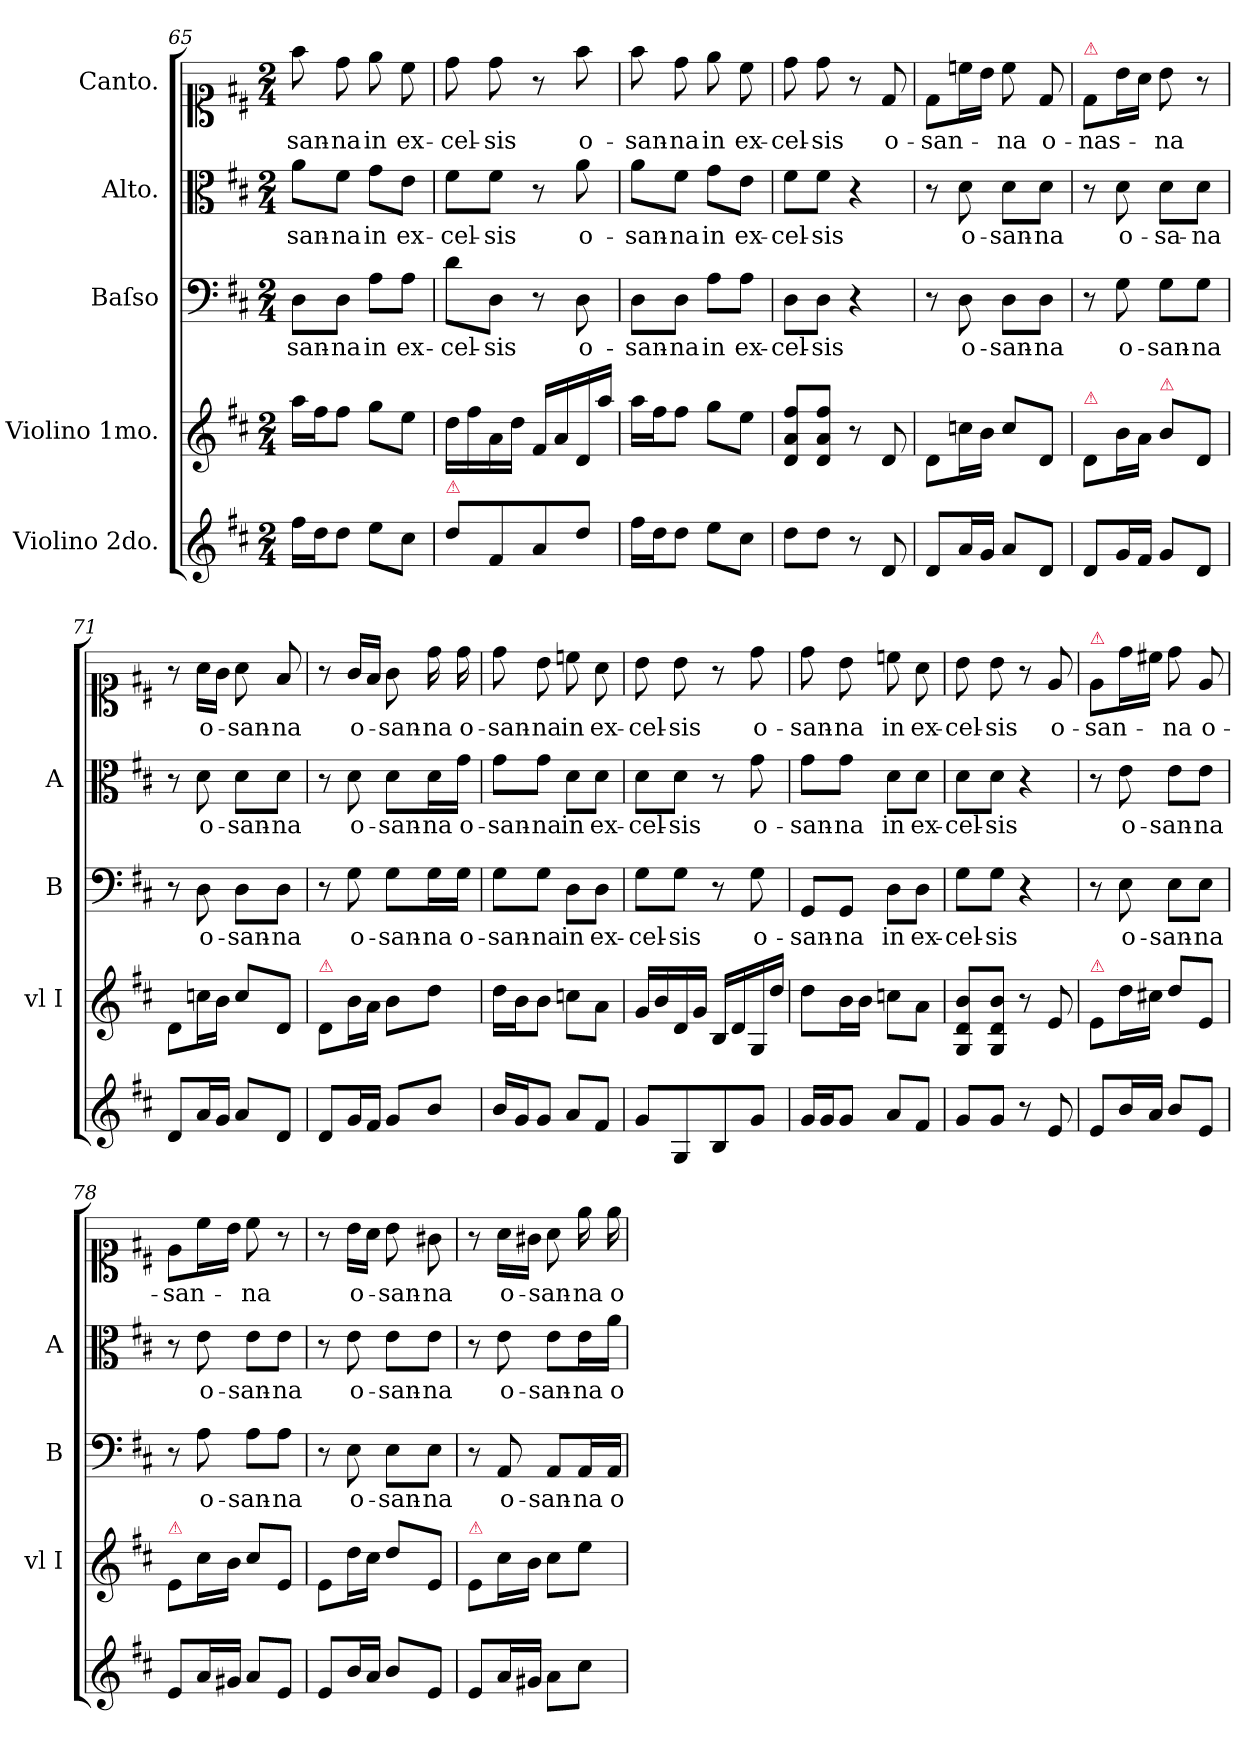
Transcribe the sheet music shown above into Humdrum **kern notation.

**kern	**kern	**kern	**text	**kern	**text	**kern	**text
*part5	*part4	*part3	*part3	*part2	*part2	*part1	*part1
*staff5	*staff4	*staff3	*staff3	*staff2	*staff2	*staff1	*staff1
*I"Violino 2do.	*I"Violino 1mo.	*I"Baſso	*	*I"Alto.	*	*I"Canto.	*
*	*I'vl I	*I'B	*	*I'A	*	*	*
*clefG2	*clefG2	*clefF4	*	*clefC3	*	*clefC1	*
*k[f#c#]	*k[f#c#]	*k[f#c#]	*	*k[f#c#]	*	*k[f#c#]	*
*M2/4	*M2/4	*M2/4	*	*M2/4	*	*M2/4	*
=65	=65	=65	=65	=65	=65	=65	=65
16ff#\LL	16aa\LL	8D\L	-san-	8a\L	-san-	8ff#\	-san-
16dd\J	16ff#\J	.	.	.	.	.	.
8dd\J	8ff#\J	8D\J	-na	8f#\J	-na	8dd\	-na
8ee\L	8gg\L	8A\L	in	8g\L	in	8ee\	in
8cc#\J	8ee\J	8A\J	ex-	8e\J	ex-	8cc#\	ex-
=66	=66	=66	=66	=66	=66	=66	=66
!LO:TX:a:color=crimson:t=⚠	!	!	!	!	!	!	!
8dd\L	16dd\LL	8d\L	-cel-	8f#\L	-cel-	8dd\	-cel-
.	16ff#\	.	.	.	.	.	.
8f#/	16a\	8D\J	-sis	8f#\J	-sis	8dd\	-sis
.	16dd\JJ	.	.	.	.	.	.
8a/	16f#/LL	8r	.	8r	.	8r	.
.	16a/	.	.	.	.	.	.
!	!	!	!LO:LY:i	!	!LO:LY:i	!	!LO:LY:i
8dd/J	16d/	8D\	o-	8a\	o-	8ff#\	o-
.	16aa\JJ	.	.	.	.	.	.
=67	=67	=67	=67	=67	=67	=67	=67
!	!	!	!LO:LY:i	!	!LO:LY:i	!	!LO:LY:i
16ff#\LL	16aa\LL	8D\L	-san-	8a\L	-san-	8ff#\	-san-
16dd\J	16ff#\J	.	.	.	.	.	.
!	!	!	!LO:LY:i	!	!LO:LY:i	!	!LO:LY:i
8dd\J	8ff#\J	8D\J	-na	8f#\J	-na	8dd\	-na
!	!	!	!LO:LY:i	!	!LO:LY:i	!	!LO:LY:i
8ee\L	8gg\L	8A\L	in	8g\L	in	8ee\	in
!	!	!	!LO:LY:i	!	!LO:LY:i	!	!LO:LY:i
8cc#\J	8ee\J	8A\J	ex-	8e\J	ex-	8cc#\	ex-
=68	=68	=68	=68	=68	=68	=68	=68
!	!	!	!LO:LY:i	!	!LO:LY:i	!	!LO:LY:i
8dd\L	8d/ 8a/ 8ff#/L	8D\L	-cel-	8f#\L	-cel-	8dd\	-cel-
!	!	!	!LO:LY:i	!	!LO:LY:i	!	!LO:LY:i
8dd\J	8d/ 8a/ 8ff#/J	8D\J	-sis	8f#\J	-sis	8dd\	-sis
8r	8r	4r	.	4r	.	8r	.
!	!	!	!	!	!	!	!LO:LY:i
8d/	8d/	.	.	.	.	8d/	o-
=69	=69	=69	=69	=69	=69	=69	=69
8d/L	8d/L	8r	.	8r	.	8d/L	-san-
!	!	!	!LO:LY:i	!	!LO:LY:i	!	!
16a/L	16ccn\L	8D\	o-	8d\	o-	16ccn\L	.
16g/JJ	16b\JJ	.	.	.	.	16b\JJ	.
!	!	!	!LO:LY:i	!	!LO:LY:i	!	!
8a/L	8cc\L	8D\L	-san-	8d\L	-san-	8cc\	-na
!	!	!	!LO:LY:i	!	!LO:LY:i	!	!
8d/J	8d/J	8D\J	-na	8d\J	-na	8d/	o-
=70	=70	=70	=70	=70	=70	=70	=70
!	!	!	!	!	!	!LO:TX:a:color=crimson:t=⚠	!
!	!LO:TX:a:color=crimson:t=⚠	!	!	!	!	!	!
8d/L	8d/L	8r	.	8r	.	8d/L	-nas-
!	!	!	!LO:LY:i	!	!LO:LY:i	!	!
16g/L	16b\L	8G\	o-	8d\	o-	16b\L	.
16f#/JJ	16a\JJ	.	.	.	.	16a\JJ	.
!	!LO:TX:a:color=crimson:t=⚠	!	!	!	!	!	!
!	!	!	!LO:LY:i	!	!LO:LY:i	!	!
8g/L	8b\L	8G\L	-san-	8d\L	-sa-	8b\	-na
!	!	!	!LO:LY:i	!	!LO:LY:i	!	!
8d/J	8d/J	8G\J	-na	8d\J	-na	8r	.
=71	=71	=71	=71	=71	=71	=71	=71
8d/L	8d/L	8r	.	8r	.	8r	.
!	!	!	!LO:LY:i	!	!LO:LY:i	!	!
16a/L	16ccn\L	8D\	o-	8d\	o-	16a\LL	o-
16g/JJ	16b\JJ	.	.	.	.	16g\JJ	.
!	!	!	!LO:LY:i	!	!LO:LY:i	!	!
8a/L	8cc\L	8D\L	-san-	8d\L	-san-	8a\	-san-
!	!	!	!LO:LY:i	!	!LO:LY:i	!	!
8d/J	8d/J	8D\J	-na	8d\J	-na	8f#/	-na
=72	=72	=72	=72	=72	=72	=72	=72
!	!LO:TX:a:color=crimson:t=⚠	!	!	!	!	!	!
8d/L	8d/L	8r	.	8r	.	8r	.
16g/L	16b\L	8G\	o-	8d\	o-	16g/LL	o-
16f#/JJ	16a\JJ	.	.	.	.	16f#/JJ	.
8g/L	8b\L	8G\L	-san-	8d\L	-san-	8g\	-san-
8b/J	8dd\J	16G\L	-na	16d\L	-na	16dd\	-na
.	.	16G\JJ	o-	16g\JJ	o-	16dd\	o-
=73	=73	=73	=73	=73	=73	=73	=73
16b/LL	16dd\LL	8G\L	-san-	8g\L	-san-	8dd\	-san-
16g/J	16b\J	.	.	.	.	.	.
8g/J	8b\J	8G\J	-na	8g\J	-na	8b\	-na
8a/L	8ccn\L	8D\L	in	8d\L	in	8ccn\	in
8f#/J	8a\J	8D\J	ex-	8d\J	ex-	8a\	ex-
=74	=74	=74	=74	=74	=74	=74	=74
8g/L	16g/LL	8G\L	-cel-	8d\L	-cel-	8b\	-cel-
.	16b/	.	.	.	.	.	.
8G/	16d/	8G\J	-sis	8d\J	-sis	8b\	-sis
.	16g/JJ	.	.	.	.	.	.
8B/	16B/LL	8r	.	8r	.	8r	.
.	16d/	.	.	.	.	.	.
!	!	!	!LO:LY:i	!	!	!	!
8g/J	16G/	8G\	o-	8g\	o-	8dd\	o-
.	16dd/JJ	.	.	.	.	.	.
=75	=75	=75	=75	=75	=75	=75	=75
!	!	!	!LO:LY:i	!	!	!	!
16g/LL	8dd\L	8GG/L	-san-	8g\L	-san-	8dd\	-san-
16g/J	.	.	.	.	.	.	.
!	!	!	!LO:LY:i	!	!	!	!
8g/J	16b\L	8GG/J	-na	8g\J	-na	8b\	-na
.	16b\JJ	.	.	.	.	.	.
!	!	!	!LO:LY:i	!	!	!	!
8a/L	8ccn\L	8D\L	in	8d\L	in	8ccn\	in
!	!	!	!LO:LY:i	!	!	!	!
8f#/J	8a\J	8D\J	ex-	8d\J	ex-	8a\	ex-
=76	=76	=76	=76	=76	=76	=76	=76
!	!	!	!LO:LY:i	!	!	!	!
8g/L	8G/ 8d/ 8b/L	8G\L	-cel-	8d\L	-cel-	8b\	-cel-
!	!	!	!LO:LY:i	!	!	!	!
8g/J	8G/ 8d/ 8b/J	8G\J	-sis	8d\J	-sis	8b\	-sis
8r	8r	4r	.	4r	.	8r	.
8e/	8e/	.	.	.	.	8e/	o-
=77	=77	=77	=77	=77	=77	=77	=77
!	!	!	!	!	!	!LO:TX:a:color=crimson:t=⚠	!
!	!LO:TX:a:color=crimson:t=⚠	!	!	!	!	!	!
8e/L	8e/L	8r	.	8r	.	8e/L	-san-
16b/L	16dd\L	8E\	o-	8e\	o-	16dd\L	.
16a/JJ	16cc#X\JJ	.	.	.	.	16cc#X\JJ	.
8b/L	8dd\L	8E\L	-san-	8e\L	-san-	8dd\	-na
8e/J	8e/J	8E\J	-na	8e\J	-na	8e/	o-
=78	=78	=78	=78	=78	=78	=78	=78
!	!LO:TX:a:color=crimson:t=⚠	!	!	!	!	!	!
8e/L	8e/L	8r	.	8r	.	8e\L	-san-
!	!	!	!LO:LY:i	!	!LO:LY:i	!	!
16a/L	16cc#\L	8A\	o-	8e\	o-	16cc#\L	.
16g#X/JJ	16b\JJ	.	.	.	.	16b\JJ	.
!	!	!	!LO:LY:i	!	!LO:LY:i	!	!
8a/L	8cc#\L	8A\L	-san-	8e\L	-san-	8cc#\	-na
!	!	!	!LO:LY:i	!	!LO:LY:i	!	!
8e/J	8e/J	8A\J	-na	8e\J	-na	8r	.
=79	=79	=79	=79	=79	=79	=79	=79
8e/L	8e/L	8r	.	8r	.	8r	.
!	!	!	!LO:LY:i	!	!LO:LY:i	!	!
16b/L	16dd\L	8E\	o-	8e\	o-	16b\LL	o-
16a/JJ	16cc#\JJ	.	.	.	.	16a\JJ	.
!	!	!	!LO:LY:i	!	!LO:LY:i	!	!
8b/L	8dd\L	8E\L	-san-	8e\L	-san-	8b\	-san-
!	!	!	!LO:LY:i	!	!LO:LY:i	!	!
8e/J	8e/J	8E\J	-na	8e\J	-na	8g#X\	-na
=80	=80	=80	=80	=80	=80	=80	=80
!	!LO:TX:a:color=crimson:t=⚠	!	!	!	!	!	!
8e/L	8e/L	8r	.	8r	.	8r	.
16a/L	16cc#\L	8AA/	o-	8e\	o-	16a\LL	o-
16g#X/JJ	16b\JJ	.	.	.	.	16g#X\JJ	.
8a\L	8cc#\L	8AA/L	-san-	8e\L	-san-	8a\	-san-
8cc#\J	8ee\J	16AA/L	-na	16e\L	-na	16ee\	-na
.	.	16AA/JJ	o-	16a\JJ	o-	16ee\	o-
=	=	=	=	=	=	=	=
*-	*-	*-	*-	*-	*-	*-	*-
